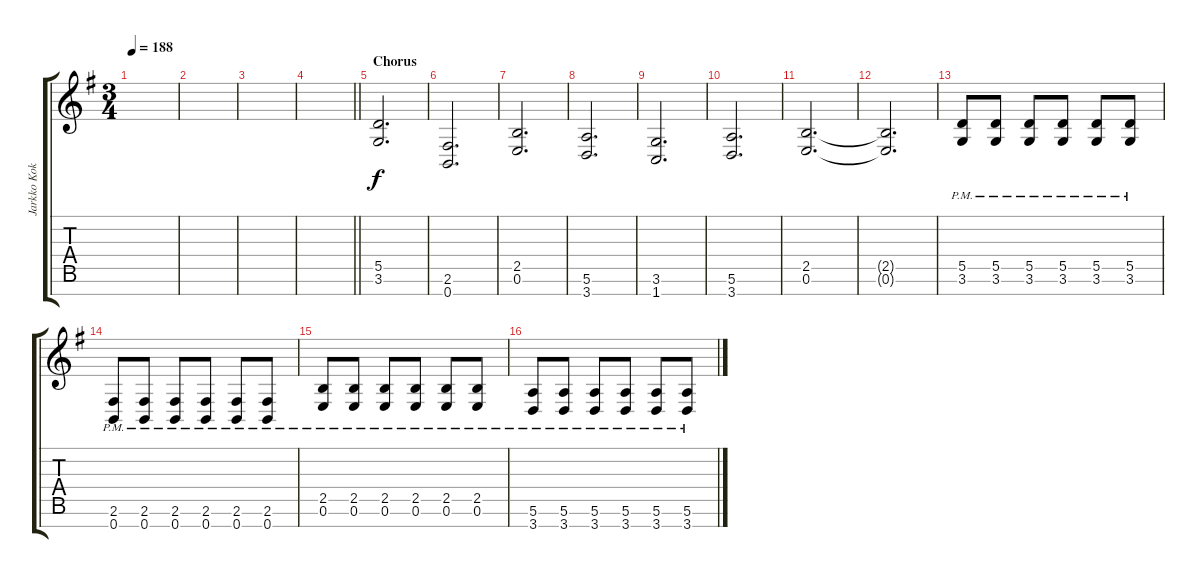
\track ("Jarkko Kokko (guitar)" "Jarkko Kok") {instrument distortionguitar}
\staff {score tabs}
\tuning (E4 B3 G3 D3 A2 E2 B1) {hide}
\ts (3 4)
\tempo 188
\clef g2
\ks eminor
|
|
|
\barLineRight lightlight
|
\section ("" "Chorus")
(5.5 3.6).2{d} |
(2.6 0.7).2{d} |
(2.5 0.6).2{d} |
(5.6 3.7).2{d} |
(3.6 1.7).2{d} |
(5.6 3.7).2{d} |
(2.5 0.6).2{d} |
(2.5{t} 0.6{t}).2{d} |
(5.5{pm} 3.6{pm}).8 (5.5{pm} 3.6{pm}).8 (5.5{pm} 3.6{pm}).8 (5.5{pm} 3.6{pm}).8 (5.5{pm} 3.6{pm}).8 (5.5{pm} 3.6{pm}).8 |
(2.6{pm} 0.7{pm}).8 (2.6{pm} 0.7{pm}).8 (2.6{pm} 0.7{pm}).8 (2.6{pm} 0.7{pm}).8 (2.6{pm} 0.7{pm}).8 (2.6{pm} 0.7{pm}).8 |
(2.5{pm} 0.6{pm}).8 (2.5{pm} 0.6{pm}).8 (2.5{pm} 0.6{pm}).8 (2.5{pm} 0.6{pm}).8 (2.5{pm} 0.6{pm}).8 (2.5{pm} 0.6{pm}).8 |
(5.6{pm} 3.7{pm}).8 (5.6{pm} 3.7{pm}).8 (5.6{pm} 3.7{pm}).8 (5.6{pm} 3.7{pm}).8 (5.6{pm} 3.7{pm}).8 (5.6{pm} 3.7{pm}).8
